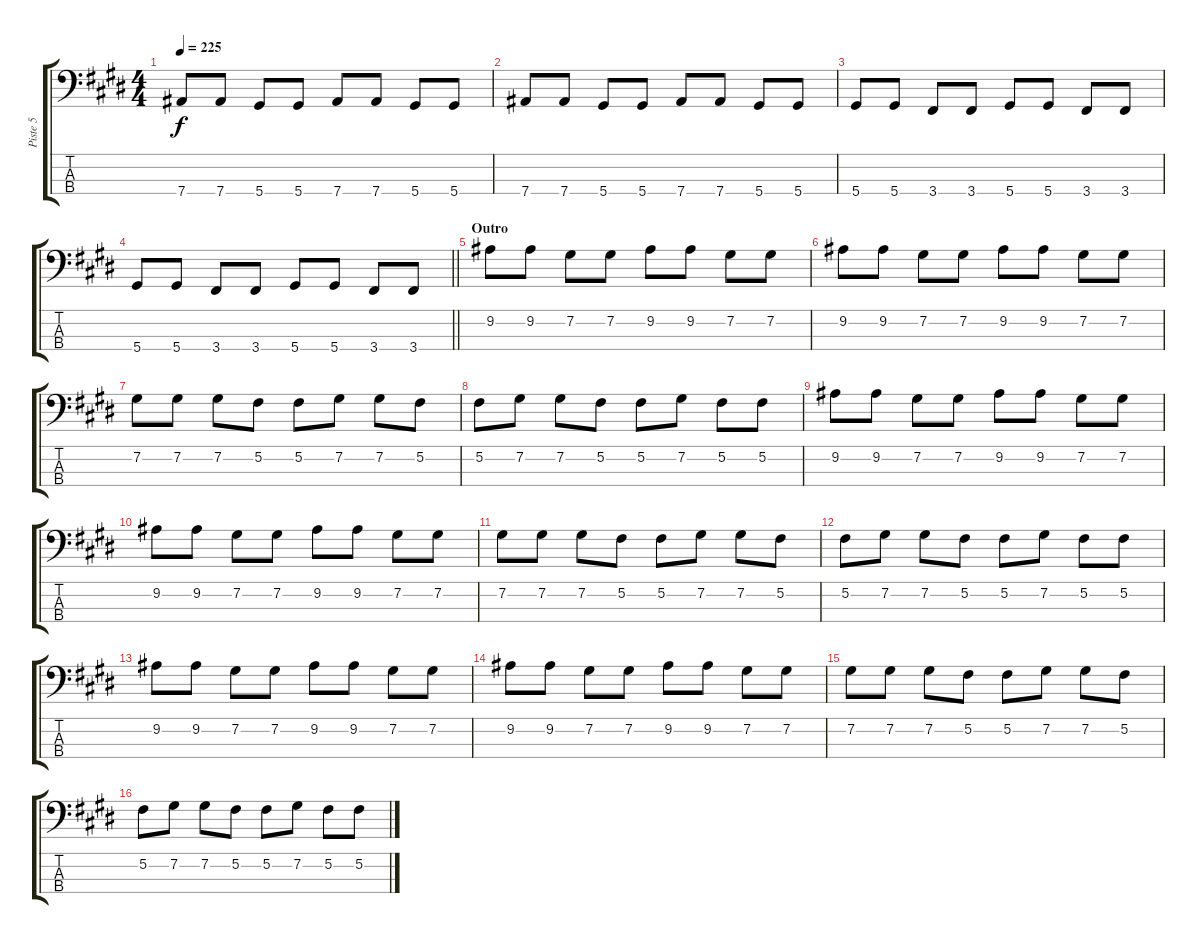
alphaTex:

\track ("Piste 5" "Piste 5") {instrument electricbasspick}
\staff {score tabs}
\tuning (Gb2 Db2 Ab1 Eb1) {hide}
\ts (4 4)
\tempo 225
\clef f4
\ks e
7.4.8{dy f} 7.4.8 5.4.8 5.4.8 7.4.8 7.4.8 5.4.8 5.4.8 |
7.4.8 7.4.8 5.4.8 5.4.8 7.4.8 7.4.8 5.4.8 5.4.8 |
5.4.8 5.4.8 3.4.8 3.4.8 5.4.8 5.4.8 3.4.8 3.4.8 |
\barLineRight lightlight
5.4.8 5.4.8 3.4.8 3.4.8 5.4.8 5.4.8 3.4.8 3.4.8 |
\section ("" "Outro")
9.2.8 9.2.8 7.2.8 7.2.8 9.2.8 9.2.8 7.2.8 7.2.8 |
9.2.8 9.2.8 7.2.8 7.2.8 9.2.8 9.2.8 7.2.8 7.2.8 |
7.2.8 7.2.8 7.2.8 5.2.8 5.2.8 7.2.8 7.2.8 5.2.8 |
5.2.8 7.2.8 7.2.8 5.2.8 5.2.8 7.2.8 5.2.8 5.2.8 |
9.2.8 9.2.8 7.2.8 7.2.8 9.2.8 9.2.8 7.2.8 7.2.8 |
9.2.8 9.2.8 7.2.8 7.2.8 9.2.8 9.2.8 7.2.8 7.2.8 |
7.2.8 7.2.8 7.2.8 5.2.8 5.2.8 7.2.8 7.2.8 5.2.8 |
5.2.8 7.2.8 7.2.8 5.2.8 5.2.8 7.2.8 5.2.8 5.2.8 |
9.2.8 9.2.8 7.2.8 7.2.8 9.2.8 9.2.8 7.2.8 7.2.8 |
9.2.8 9.2.8 7.2.8 7.2.8 9.2.8 9.2.8 7.2.8 7.2.8 |
7.2.8 7.2.8 7.2.8 5.2.8 5.2.8 7.2.8 7.2.8 5.2.8 |
5.2.8 7.2.8 7.2.8 5.2.8 5.2.8 7.2.8 5.2.8 5.2.8
